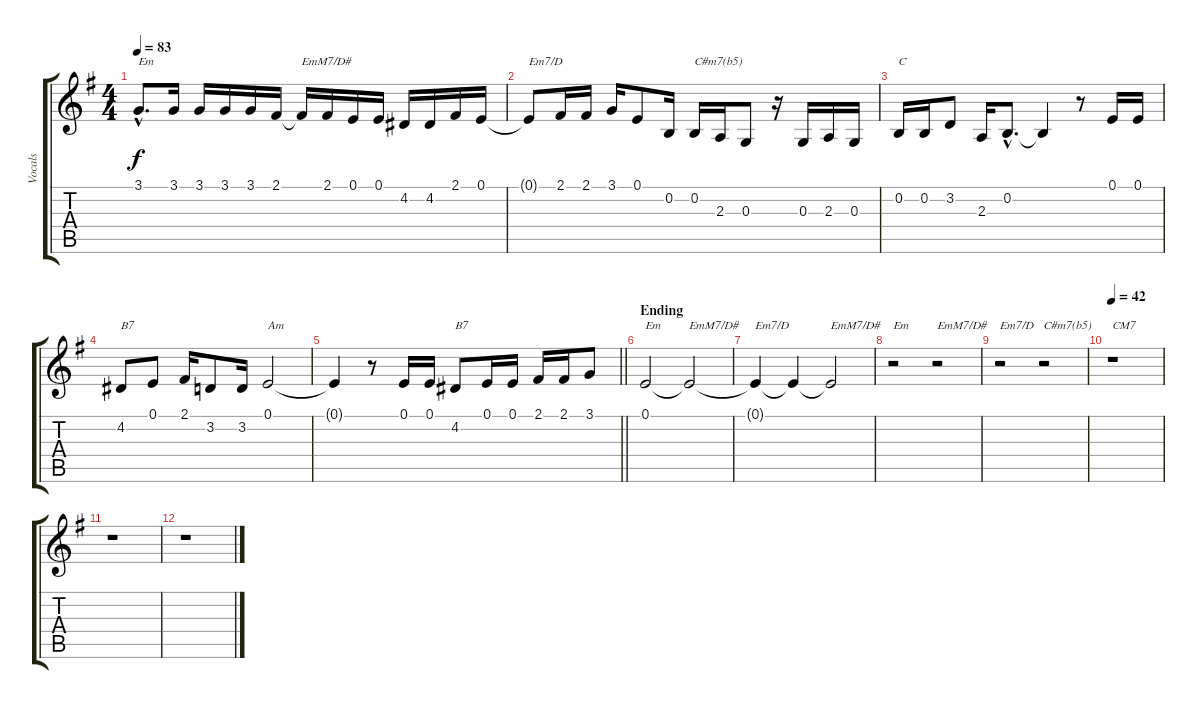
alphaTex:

\track ("Vocals" "Vocals") {instrument sopranosax}
\staff {score tabs}
\tuning (E4 B3 G3 D3 A2 E2) {hide}
\ts (4 4)
\tempo 83
\clef g2
\ks eminor
3.1{hac}.8{d txt "Em" dy f} 3.1.16 3.1.16 3.1.16 3.1.16 2.1.16 2.1{t}.16{txt "EmM7/D#"} 2.1.16 0.1.16 0.1.16 4.2.16 4.2.16 2.1.16 0.1.16 |
0.1{t}.8{txt "Em7/D"} 2.1.16 2.1.16 3.1.16 0.1.8 0.2.16 0.2.16{txt "C#m7(b5)"} 2.3.16 0.3.8 r.16 0.3.16 2.3.16 0.3.16 |
0.2.16{txt "C"} 0.2.16 3.2.8 2.3.16 0.2{hac}.8{d} 0.2{t}.4 r.8 0.1.16 0.1.16 |
4.2.8{txt "B7"} 0.1.8 2.1.16 3.2.8 3.2.16 0.1.2{txt "Am"} |
\barLineRight lightlight
0.1{t}.4 r.8 0.1.16 0.1.16 4.2.8{txt "B7"} 0.1.16 0.1.16 2.1.16 2.1.16 3.1.8 |
\section ("" "Ending")
0.1.2{txt "Em"} 0.1{t}.2{txt "EmM7/D#"} |
0.1{t}.4{txt "Em7/D"} 0.1{t}.4 0.1{t}.2{txt "EmM7/D#"} |
r.2{txt "Em"} r.2{txt "EmM7/D#"} |
r.2{txt "Em7/D"} r.2{txt "C#m7(b5)"} |
\tempo 42
r.1{txt "CM7"} |
r.1 |
r.1
